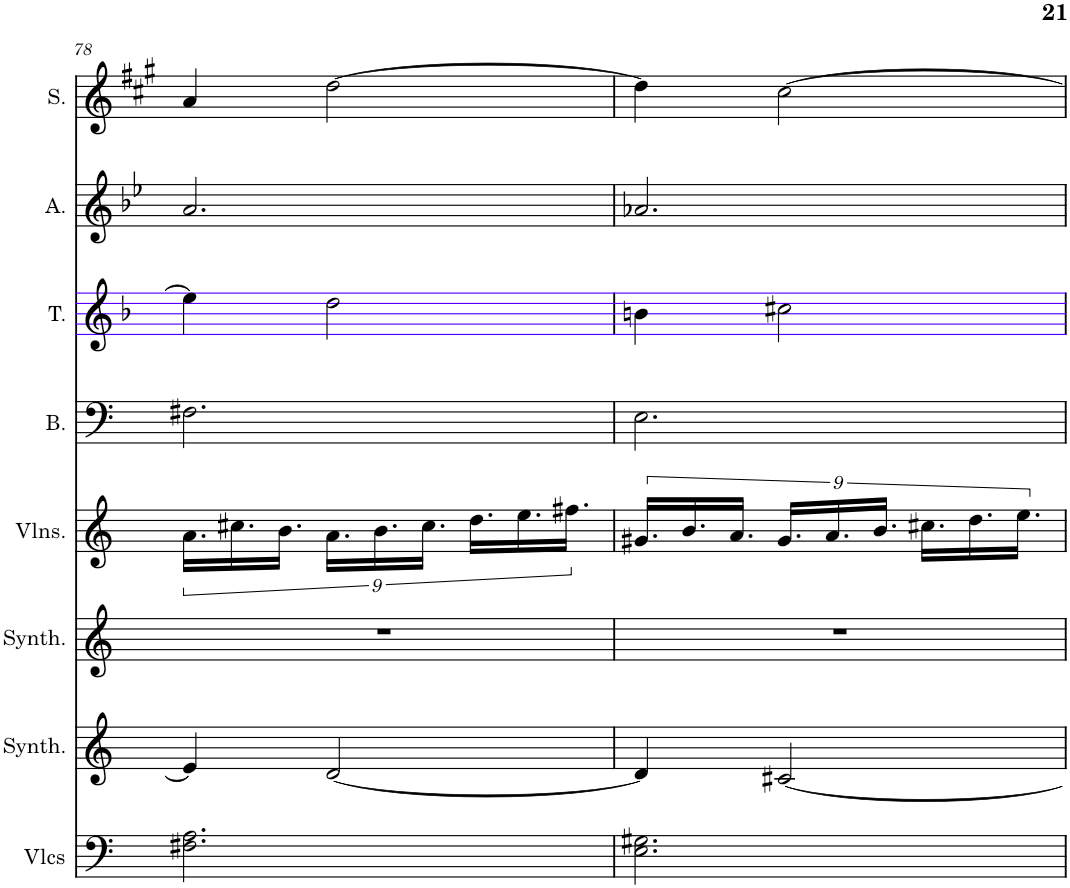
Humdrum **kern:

**kern	**kern	**kern	**kern	**kern	**kern	**kern	**kern
*part8	*part7	*part6	*part5	*part4	*part3	*part2	*part1
*staff8	*staff7	*staff6	*staff5	*staff4	*staff3	*staff2	*staff1
*I"Violoncelles, D'Bass/Strings, etc	*I"Synthétiseur d'instruments à cordes, Synth strings, etc	*I"Synthétiseur d'instruments à cordes, Synth strings 2	*I"Violons, 1st violins	*I"Basse	*I"Tenor	*I"Alto	*I"Soprano
*I'Vlcs	*I'Synth.	*I'Synth.	*I'Vlns.	*I'B.	*I'T.	*I'A.	*I'S.
!!LO:PB:g=z
*clefF4	*clefG2	*clefG2	*clefG2	*clefF4	*clefG2	*clefG2	*clefG2
*k[]	*k[]	*k[]	*k[]	*k[]	*k[b-]	*k[b-e-]	*k[f#c#g#]
*M3/4	*M3/4	*M3/4	*M3/4	*M3/4	*M3/4	*M3/4	*M3/4
=78	=78	=78	=78	=78	=78	=78	=78
2.F#X\ 2.A\	4e/]	2.r	18.a\LL	2.F#X\	4ee\]	2.a/	4a/
.	.	.	18.cc#X\	.	.	.	.
.	.	.	18.b\JJ	.	.	.	.
.	[2d/	.	18.a\LL	.	2dd\	.	[2dd\
.	.	.	18.b\	.	.	.	.
.	.	.	18.cc#\JJ	.	.	.	.
.	.	.	18.dd\LL	.	.	.	.
.	.	.	18.ee\	.	.	.	.
.	.	.	18.ff#X\JJ	.	.	.	.
=79	=79	=79	=79	=79	=79	=79	=79
2.E\ 2.G#X\	4d/]	2.r	18.g#X/LL	2.E\	4bn\	2.a-X/	4dd\]
.	.	.	18.b/	.	.	.	.
.	.	.	18.a/JJ	.	.	.	.
.	[2c#X/	.	18.g#/LL	.	2cc#X\	.	[2cc#\
.	.	.	18.a/	.	.	.	.
.	.	.	18.b/JJ	.	.	.	.
.	.	.	18.cc#X\LL	.	.	.	.
.	.	.	18.dd\	.	.	.	.
.	.	.	18.ee\JJ	.	.	.	.
=	=	=	=	=	=	=	=
*-	*-	*-	*-	*-	*-	*-	*-
